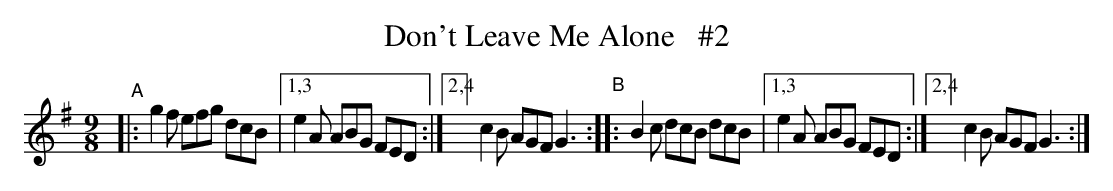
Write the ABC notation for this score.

X:1
T: Don't Leave Me Alone   #2
M: 9/8
K: G
"^A"|: g2f efg dcB |[1,3 e2A ABG FED :|[2,4] c2B AGF G3 \
"^B":: B2c dcB dcB |[1,3 e2A ABG FED :|[2,4] c2B AGF G3 :|
